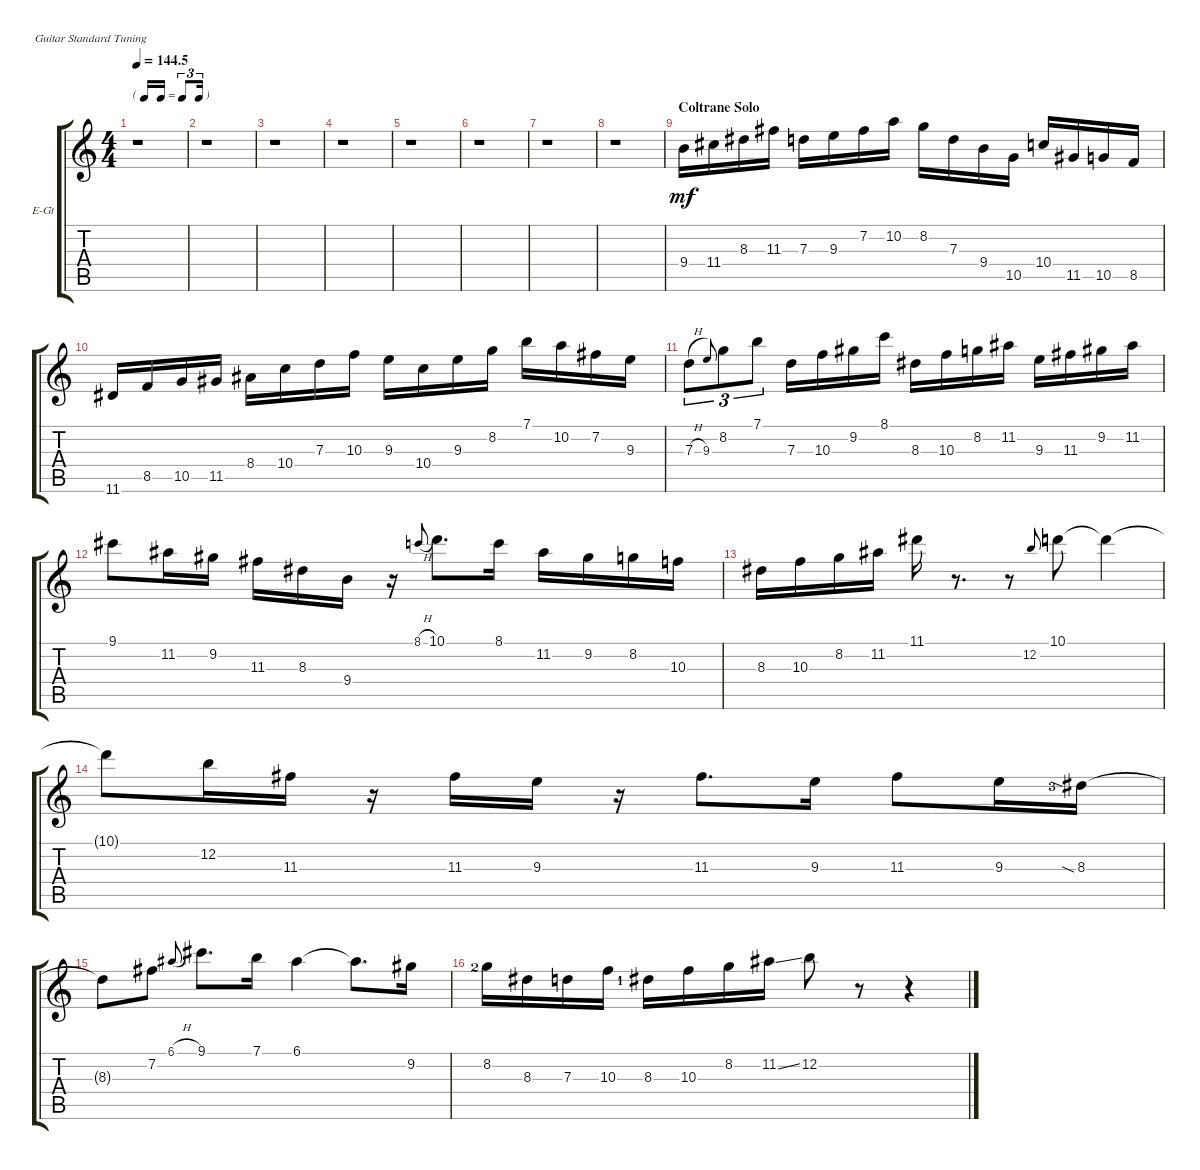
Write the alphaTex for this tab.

\defaultSystemsLayout 4
\bracketExtendMode groupsimilarinstruments
\firstSystemTrackNameOrientation horizontal
\otherSystemsTrackNameOrientation horizontal
\track ("Electric Guitar" "E-Gt") {instrument electricguitarclean}
\staff {score tabs}
\tuning (E4 B3 G3 D3 A2 E2)
\ts (4 4)
\tf triplet16th
\tempo
144.5
\accidentals auto
\clef g2
\ottava regular
\simile none
\scale
1.03909
\ks c
r.1{dy mf} |
\scale
0.960908 r.1 |
\scale
1.03909 r.1 |
\scale
0.960908 r.1 |
\scale
1.03909 r.1 |
\scale
0.960908 r.1 |
\scale
1.03909 r.1 |
\scale
0.960908 r.1 |
\section ("" "Coltrane Solo")
\scale
1.03909 9.4.16 11.4.16 8.3.16 11.3.16 7.3.16 9.3.16 7.2.16 10.2.16 8.2.16 7.3.16 9.4.16 10.5.16 10.4.16 11.5.16 10.5.16 8.5.16 |
\scale
0.960908 11.6.16 8.5.16 10.5.16 11.5.16 8.4.16 10.4.16 7.3.16 10.3.16 9.3.16 10.4.16 9.3.16 8.2.16 7.1.16 10.2.16 7.2.16 9.3.16 |
\scale
1.03909 7.3{h}.8{tu (3 2)} 9.3.8{gr onbeat} 8.2.8{tu (3 2)} 7.1.8{tu (3 2)} 7.3.16 10.3.16 9.2.16 8.1.16 8.3.16 10.3.16 8.2.16 11.2.16 9.3.16 11.3.16 9.2.16 11.2.16 |
\scale
0.960908 9.1.8 11.2.16 9.2.16 11.3.16 8.3.16 9.4.16 r.16 8.1{h}.8{gr onbeat} 10.1.8{d} 8.1.16 11.2.16 9.2.16 8.2.16 10.3.16 |
\scale
1.03909 8.3.16 10.3.16 8.2.16 11.2.16 11.1.16 r.8{d} r.8 12.2.8{gr onbeat} 10.1.8 10.1{t}.4 |
\scale
0.960908 10.1{t}.8 12.2.16 11.3.16 r.16 11.3.16 9.3.16 r.16 11.3.8{d} 9.3.16 11.3.8 9.3.16 8.3{sia lf 4}.16 |
\scale
1.03909 8.3{t}.8 7.2.8 6.1{h}.8{gr onbeat} 9.1.8{d} 7.1.16 6.1.4 6.1{t}.8{d} 9.2.16 |
\scale
0.960908 8.2{lf 3}.16 8.3.16 7.3.16 10.3.16 8.3{lf 2}.16 10.3.16 8.2.16 11.2{ss}.16 12.2.8 r.8 r.4
